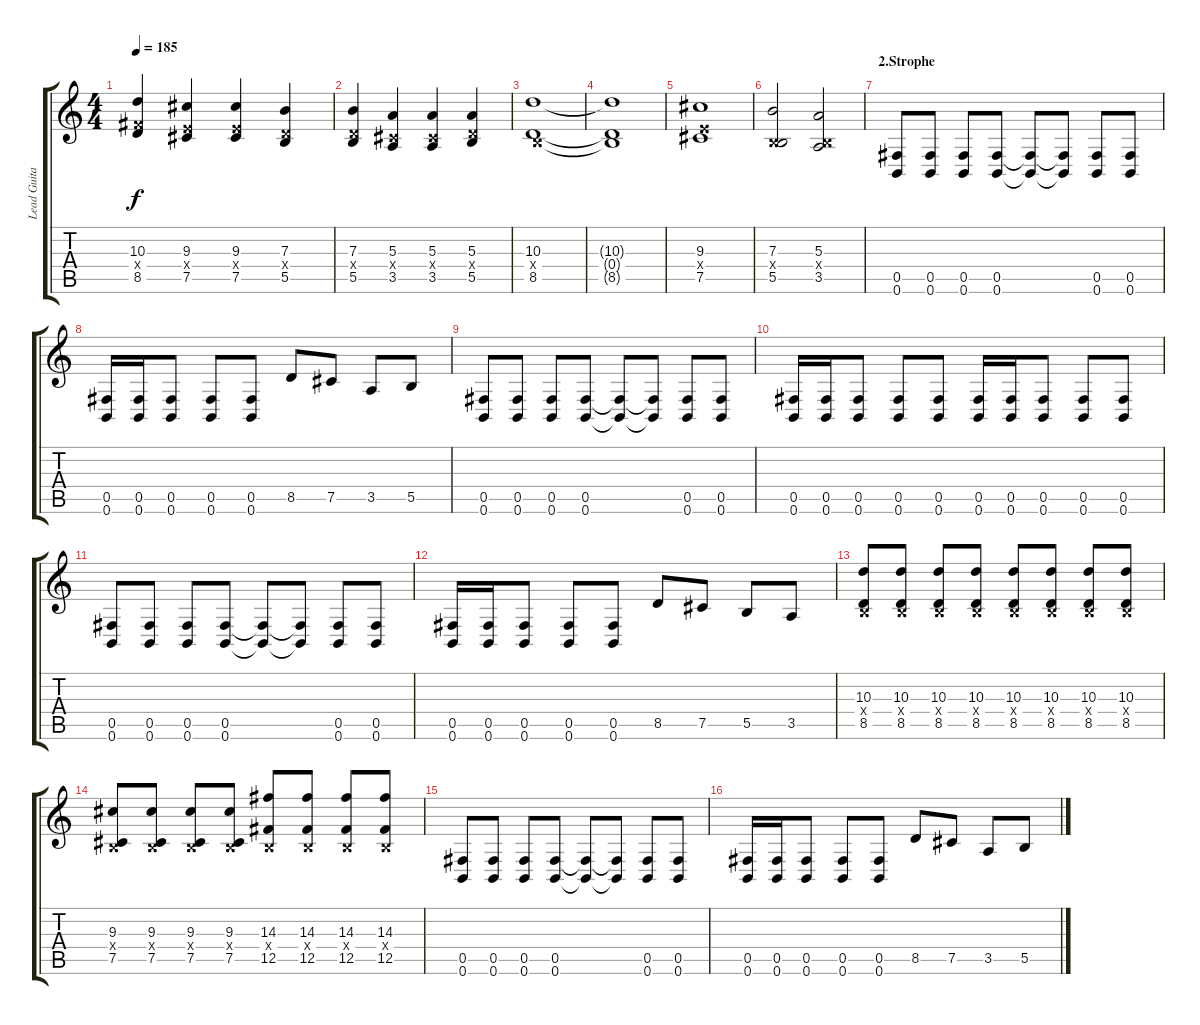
\track ("Lead Guitar - Kevin" "Lead Guita") {instrument distortionguitar}
\staff {score tabs}
\tuning (Db4 Ab3 E3 B2 Gb2 B1) {hide}
\ts (4 4)
\tempo 185
\clef g2
\ks c
(10.3 7.4{x} 8.5).4{dy f} (9.3 5.4{x} 7.5).4 (9.3 5.4{x} 7.5).4 (7.3 3.4{x} 5.5).4 |
(7.3 3.4{x} 5.5).4 (5.3 2.4{x} 3.5).4 (5.3 2.4{x} 3.5).4 (5.3 3.4{x} 5.5).4 |
(10.3 0.4{x} 8.5).1 |
(10.3{t} 0.4{t} 8.5{t}).1 |
(9.3 5.4{x} 7.5).1 |
(7.3 0.4{x} 5.5).2 (5.3 0.4{x} 3.5).2 |
\section ("" "2.Strophe")
(0.5 0.6).8 (0.5 0.6).8 (0.5 0.6).8 (0.5 0.6).8 (0.5{t} 0.6{t}).8 (0.5{t} 0.6{t}).8 (0.5 0.6).8 (0.5 0.6).8 |
(0.5 0.6).16 (0.5 0.6).16 (0.5 0.6).8 (0.5 0.6).8 (0.5 0.6).8 8.5.8 7.5.8 3.5.8 5.5.8 |
(0.5 0.6).8 (0.5 0.6).8 (0.5 0.6).8 (0.5 0.6).8 (0.5{t} 0.6{t}).8 (0.5{t} 0.6{t}).8 (0.5 0.6).8 (0.5 0.6).8 |
(0.5 0.6).16 (0.5 0.6).16 (0.5 0.6).8 (0.5 0.6).8 (0.5 0.6).8 (0.5 0.6).16 (0.5 0.6).16 (0.5 0.6).8 (0.5 0.6).8 (0.5 0.6).8 |
(0.5 0.6).8 (0.5 0.6).8 (0.5 0.6).8 (0.5 0.6).8 (0.5{t} 0.6{t}).8 (0.5{t} 0.6{t}).8 (0.5 0.6).8 (0.5 0.6).8 |
(0.5 0.6).16 (0.5 0.6).16 (0.5 0.6).8 (0.5 0.6).8 (0.5 0.6).8 8.5.8 7.5.8 5.5.8 3.5.8 |
(10.3 0.4{x} 8.5).8 (10.3 0.4{x} 8.5).8 (10.3 0.4{x} 8.5).8 (10.3 0.4{x} 8.5).8 (10.3 0.4{x} 8.5).8 (10.3 0.4{x} 8.5).8 (10.3 0.4{x} 8.5).8 (10.3 0.4{x} 8.5).8 |
(9.3 0.4{x} 7.5).8 (9.3 0.4{x} 7.5).8 (9.3 0.4{x} 7.5).8 (9.3 0.4{x} 7.5).8 (14.3 0.4{x} 12.5).8 (14.3 0.4{x} 12.5).8 (14.3 0.4{x} 12.5).8 (14.3 0.4{x} 12.5).8 |
(0.5 0.6).8 (0.5 0.6).8 (0.5 0.6).8 (0.5 0.6).8 (0.5{t} 0.6{t}).8 (0.5{t} 0.6{t}).8 (0.5 0.6).8 (0.5 0.6).8 |
(0.5 0.6).16 (0.5 0.6).16 (0.5 0.6).8 (0.5 0.6).8 (0.5 0.6).8 8.5.8 7.5.8 3.5.8 5.5.8
